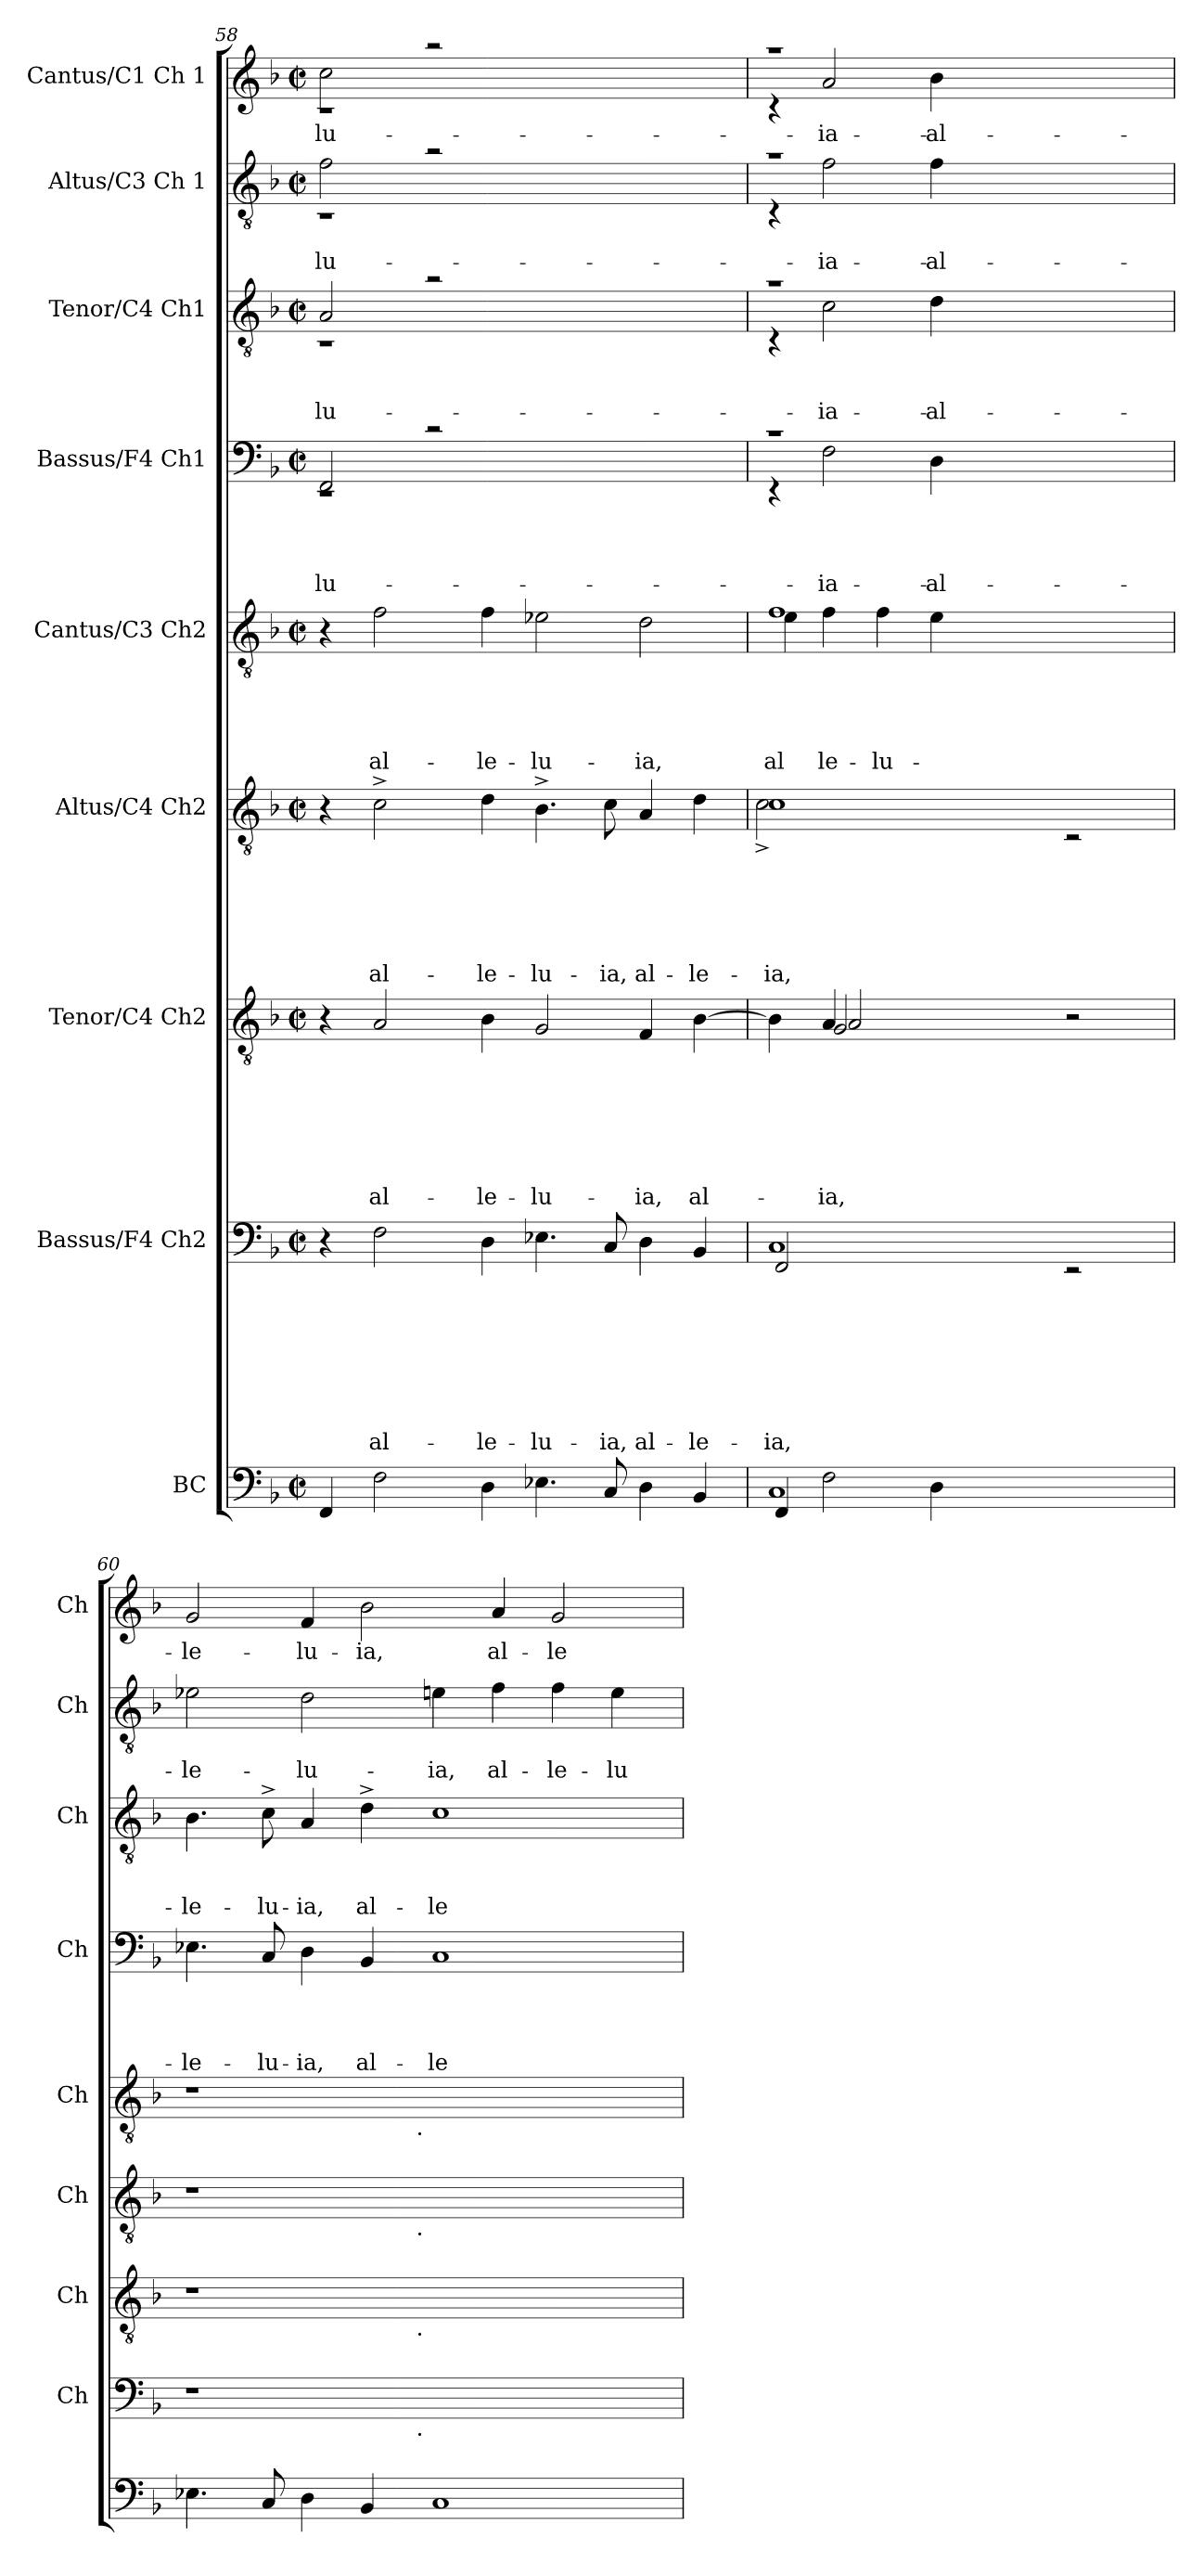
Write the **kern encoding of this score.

**kern	**kern	**text	**text	**text	**text	**text	**text	**text	**text	**kern	**text	**text	**text	**text	**text	**text	**text	**kern	**text	**text	**text	**text	**text	**text	**kern	**text	**text	**text	**text	**text	**kern	**text	**text	**text	**text	**kern	**text	**text	**text	**kern	**text	**text	**kern	**text
*part9	*part8	*part8	*part8	*part8	*part8	*part8	*part8	*part8	*part8	*part7	*part7	*part7	*part7	*part7	*part7	*part7	*part7	*part6	*part6	*part6	*part6	*part6	*part6	*part6	*part5	*part5	*part5	*part5	*part5	*part5	*part4	*part4	*part4	*part4	*part4	*part3	*part3	*part3	*part3	*part2	*part2	*part2	*part1	*part1
*staff9	*staff8	*staff8	*staff8	*staff8	*staff8	*staff8	*staff8	*staff8	*staff8	*staff7	*staff7	*staff7	*staff7	*staff7	*staff7	*staff7	*staff7	*staff6	*staff6	*staff6	*staff6	*staff6	*staff6	*staff6	*staff5	*staff5	*staff5	*staff5	*staff5	*staff5	*staff4	*staff4	*staff4	*staff4	*staff4	*staff3	*staff3	*staff3	*staff3	*staff2	*staff2	*staff2	*staff1	*staff1
*I"BC	*I"Bassus/F4 Ch2	*	*	*	*	*	*	*	*	*I"Tenor/C4 Ch2	*	*	*	*	*	*	*	*I"Altus/C4 Ch2	*	*	*	*	*	*	*I"Cantus/C3 Ch2	*	*	*	*	*	*I"Bassus/F4 Ch1	*	*	*	*	*I"Tenor/C4 Ch1	*	*	*	*I"Altus/C3 Ch 1	*	*	*I"Cantus/C1 Ch 1	*
*	*I'Ch	*	*	*	*	*	*	*	*	*I'Ch	*	*	*	*	*	*	*	*I'Ch	*	*	*	*	*	*	*I'Ch	*	*	*	*	*	*I'Ch	*	*	*	*	*I'Ch	*	*	*	*I'Ch	*	*	*I'Ch	*
!!LO:PB:g=z
*clefF4	*clefF4	*	*	*	*	*	*	*	*	*clefGv2	*	*	*	*	*	*	*	*clefGv2	*	*	*	*	*	*	*clefGv2	*	*	*	*	*	*clefF4	*	*	*	*	*clefGv2	*	*	*	*clefGv2	*	*	*clefG2	*
*k[b-]	*k[b-]	*	*	*	*	*	*	*	*	*k[b-]	*	*	*	*	*	*	*	*k[b-]	*	*	*	*	*	*	*k[b-]	*	*	*	*	*	*k[b-]	*	*	*	*	*k[b-]	*	*	*	*k[b-]	*	*	*k[b-]	*
*F:	*F:	*	*	*	*	*	*	*	*	*F:	*	*	*	*	*	*	*	*F:	*	*	*	*	*	*	*F:	*	*	*	*	*	*F:	*	*	*	*	*F:	*	*	*	*F:	*	*	*F:	*
*M2/2	*M2/2	*	*	*	*	*	*	*	*	*M2/2	*	*	*	*	*	*	*	*M2/2	*	*	*	*	*	*	*M2/2	*	*	*	*	*	*M2/2	*	*	*	*	*M2/2	*	*	*	*M2/2	*	*	*M2/2	*
*met(c|)	*met(c|)	*	*	*	*	*	*	*	*	*met(c|)	*	*	*	*	*	*	*	*met(c|)	*	*	*	*	*	*	*met(c|)	*	*	*	*	*	*met(c|)	*	*	*	*	*met(c|)	*	*	*	*met(c|)	*	*	*met(c|)	*
=58	=58	=58	=58	=58	=58	=58	=58	=58	=58	=58	=58	=58	=58	=58	=58	=58	=58	=58	=58	=58	=58	=58	=58	=58	=58	=58	=58	=58	=58	=58	=58	=58	=58	=58	=58	=58	=58	=58	=58	=58	=58	=58	=58	=58
*	*	*	*	*	*	*	*	*	*	*	*	*	*	*	*	*	*	*	*	*	*	*	*	*	*	*	*	*	*	*	*^	*	*	*	*	*^	*	*	*	*^	*	*	*^	*
!	!	!	!	!	!	!	!	!	!	!	!	!	!	!	!	!	!	!	!	!	!	!	!	!	!	!	!	!	!	!	!	!LO:N:vis=1	!	!	!	!LO:LY:b	!	!LO:N:vis=1	!	!	!LO:LY:b	!	!LO:N:vis=1	!	!LO:LY:b	!	!LO:N:vis=1	!LO:LY:b
4FF/	4r	.	.	.	.	.	.	.	.	4r	.	.	.	.	.	.	.	4r	.	.	.	.	.	.	4r	.	.	.	.	.	2FF/	0rEE	.	.	.	-lu-	2A/	0rC	.	.	-lu-	2f\	0rC	.	-lu-	2cc\	0rc	-lu-
!	!	!	!	!	!	!	!	!	!LO:LY:b	!	!	!	!	!	!	!	!LO:LY:b	!	!	!	!	!	!	!LO:LY:b	!	!	!	!	!	!LO:LY:b	!	!	!	!	!	!	!	!	!	!	!	!	!	!	!	!	!	!
2F\	2F\	.	.	.	.	.	.	.	al-	2A/	.	.	.	.	.	.	al-	2c^>\	.	.	.	.	.	al-	2f\	.	.	.	.	al-	.	.	.	.	.	.	.	.	.	.	.	.	.	.	.	.	.	.
.	.	.	.	.	.	.	.	.	.	.	.	.	.	.	.	.	.	.	.	.	.	.	.	.	.	.	.	.	.	.	2rc	.	.	.	.	.	2ra	.	.	.	.	2ra	.	.	.	2raa	.	.
!	!	!	!	!	!	!	!	!	!LO:LY:b	!	!	!	!	!	!	!	!LO:LY:b	!	!	!	!	!	!	!LO:LY:b	!	!	!	!	!	!LO:LY:b	!	!	!	!	!	!	!	!	!	!	!	!	!	!	!	!	!	!
4D\	4D\	.	.	.	.	.	.	.	-le-	4B-\	.	.	.	.	.	.	-le-	4d\	.	.	.	.	.	-le-	4f\	.	.	.	.	-le-	.	.	.	.	.	.	.	.	.	.	.	.	.	.	.	.	.	.
!	!	!	!	!	!	!	!	!	!LO:LY:b	!	!	!	!	!	!	!	!LO:LY:b	!	!	!	!	!	!	!LO:LY:b	!	!	!	!	!	!LO:LY:b	!	!	!	!	!	!	!	!	!	!	!	!	!	!	!	!	!	!
4.E-X\	4.E-X\	.	.	.	.	.	.	.	-lu-	2G/	.	.	.	.	.	.	-lu-	4.B-^>\	.	.	.	.	.	-lu-	2e-X\	.	.	.	.	-lu-	1ryy	.	.	.	.	.	1ryy	.	.	.	.	1ryy	.	.	.	1ryy	.	.
!	!	!	!	!	!	!	!	!	!LO:LY:b	!	!	!	!	!	!	!	!	!	!	!	!	!	!	!LO:LY:b	!	!	!	!	!	!	!	!	!	!	!	!	!	!	!	!	!	!	!	!	!	!	!	!
8C/	8C/	.	.	.	.	.	.	.	-ia,	.	.	.	.	.	.	.	.	8c\	.	.	.	.	.	-ia,	.	.	.	.	.	.	.	.	.	.	.	.	.	.	.	.	.	.	.	.	.	.	.	.
!	!	!	!	!	!	!	!	!	!LO:LY:b	!	!	!	!	!	!	!	!LO:LY:b	!	!	!	!	!	!	!LO:LY:b	!	!	!	!	!	!LO:LY:b	!	!	!	!	!	!	!	!	!	!	!	!	!	!	!	!	!	!
4D\	4D\	.	.	.	.	.	.	.	al-	4F/	.	.	.	.	.	.	-ia,	4A/	.	.	.	.	.	al-	2d\	.	.	.	.	-ia,	.	.	.	.	.	.	.	.	.	.	.	.	.	.	.	.	.	.
!	!	!	!	!	!	!	!	!	!LO:LY:b	!	!	!	!	!	!	!	!LO:LY:b	!	!	!	!	!	!	!LO:LY:b	!	!	!	!	!	!	!	!	!	!	!	!	!	!	!	!	!	!	!	!	!	!	!	!
4BB-/	4BB-/	.	.	.	.	.	.	.	-le-	[>4B-\	.	.	.	.	.	.	al-	4d\	.	.	.	.	.	-le-	.	.	.	.	.	.	.	.	.	.	.	.	.	.	.	.	.	.	.	.	.	.	.	.
=59	=59	=59	=59	=59	=59	=59	=59	=59	=59	=59	=59	=59	=59	=59	=59	=59	=59	=59	=59	=59	=59	=59	=59	=59	=59	=59	=59	=59	=59	=59	=59	=59	=59	=59	=59	=59	=59	=59	=59	=59	=59	=59	=59	=59	=59	=59	=59	=59
*^	*	*	*	*	*	*	*	*	*	*	*	*	*	*	*	*	*	*	*	*	*	*	*	*	*	*	*	*	*	*	*	*	*	*	*	*	*	*	*	*	*	*	*	*	*	*	*	*
!	!	!	!	!	!	!	!	!	!	!LO:LY:b	!	!	!	!	!	!	!	!	!	!	!	!	!	!	!	!	!	!	!	!	!	!	!	!	!	!	!	!	!	!	!	!	!	!	!	!	!	!	!
*	*	*^	*	*	*	*	*	*	*	*	*	*	*	*	*	*	*	*	*	*	*	*	*	*	*	*	*	*	*	*	*	*	*	*	*	*	*	*	*	*	*	*	*	*	*	*	*	*	*
!	!	!	!	!	!	!	!	!	!	!	!LO:LY:b	!	!	!	!	!	!	!	!	!	!	!	!	!	!	!LO:LY:b	!	!	!	!	!	!	!	!	!	!	!	!	!	!	!	!	!	!	!	!	!	!	!	!
*	*	*	*	*	*	*	*	*	*	*	*	*^	*	*	*	*	*	*	*	*^	*	*	*	*	*	*	*	*	*	*	*	*	*	*	*	*	*	*	*	*	*	*	*	*	*	*	*	*	*	*
*	*	*	*	*	*	*	*	*	*	*	*	*	*^	*	*	*	*	*	*	*	*	*	*	*	*	*	*	*	*	*	*	*	*	*	*	*	*	*	*	*	*	*	*	*	*	*	*	*	*	*	*	*
!	!	!	!	!	!	!	!	!	!	!	!	!	!	!	!	!	!	!	!	!	!	!	!	!	!	!	!	!	!LO:LY:b	!	!	!	!	!	!LO:LY:b	!	!	!	!	!	!	!	!	!	!	!	!	!	!	!	!	!	!
*	*	*	*	*	*	*	*	*	*	*	*	*	*	*	*	*	*	*	*	*	*	*	*	*	*	*	*	*	*	*^	*	*	*	*	*	*	*	*	*	*	*	*	*	*	*	*	*	*	*	*	*	*	*
!	!	!	!	!	!	!	!	!	!	!	!	!	!	!	!	!	!	!	!	!	!	!	!	!	!	!	!	!	!	!	!	!	!	!	!	!LO:LY:b	!	!	!	!	!	!	!	!	!	!	!	!	!	!	!	!	!	!
1C	4FF/	1C	2FF/	.	.	.	.	.	.	.	-ia,	4B-\]	4ryy	4ryy	.	.	.	.	.	.	.	1c	2c^<\	.	.	.	.	.	-ia,	1f	4e\	.	.	.	.	al-	1rc	4rEE	.	.	.	.	1ra	4rC	.	.	.	1ra	4rC	.	.	1raa	4rc	.
!	!	!	!	!	!	!	!	!	!	!	!	!	!	!	!	!	!	!	!	!	!LO:LY:b	!	!	!	!	!	!	!	!	!	!	!	!	!	!	!	!	!	!	!	!	!	!	!	!	!	!	!	!	!	!	!	!	!
!	!	!	!	!	!	!	!	!	!	!	!	!	!	!	!	!	!	!	!	!	!LO:LY:b	!	!	!	!	!	!	!	!	!	!	!	!	!	!	!	!	!	!	!	!	!	!	!	!	!	!	!	!	!	!	!	!	!
!	!	!	!	!	!	!	!	!	!	!	!	!	!	!	!	!	!	!	!	!	!LO:LY:b	!	!	!	!	!	!	!	!	!	!	!	!	!	!	!LO:LY:b	!	!	!	!	!	!LO:LY:b	!	!	!	!	!LO:LY:b	!	!	!	!LO:LY:b	!	!	!LO:LY:b
.	2F\	.	.	.	.	.	.	.	.	.	.	4A/	2G/	2A/	.	.	.	.	.	.	-ia,	.	.	.	.	.	.	.	.	.	4f\	.	.	.	.	-le-	.	2F\	.	.	.	-ia	.	2c\	.	.	-ia	.	2f\	.	-ia	.	2a/	-ia
!	!	!	!	!	!	!	!	!	!	!	!	!	!	!	!	!	!	!	!	!	!	!	!	!	!	!	!	!	!	!	!	!	!	!	!	!LO:LY:b	!	!	!	!	!	!	!	!	!	!	!	!	!	!	!	!	!	!
.	.	.	1ryy	.	.	.	.	.	.	.	.	1.ryy	.	.	.	.	.	.	.	.	.	.	1ryy	.	.	.	.	.	.	.	4f\	.	.	.	.	-lu-	.	.	.	.	.	.	.	.	.	.	.	.	.	.	.	.	.	.
!	!	!	!	!	!	!	!	!	!	!	!	!	!	!	!	!	!	!	!	!	!	!	!	!	!	!	!	!	!	!	!	!	!	!	!	!	!	!	!	!	!	!LO:LY:b	!	!	!	!	!LO:LY:b	!	!	!	!LO:LY:b	!	!	!LO:LY:b
.	4D\	.	.	.	.	.	.	.	.	.	.	.	1ryy	2.ryy	.	.	.	.	.	.	.	.	.	.	.	.	.	.	.	.	4e\	.	.	.	.	.	.	4D\	.	.	.	al-	.	4d\	.	.	al-	.	4f\	.	al-	.	4b-\	al-
1ryy	1ryy	1ryy	.	.	.	.	.	.	.	.	.	.	.	.	.	.	.	.	.	.	.	1ryy	.	.	.	.	.	.	.	1ryy	1ryy	.	.	.	.	.	1ryy	1ryy	.	.	.	.	1ryy	1ryy	.	.	.	1ryy	1ryy	.	.	1ryy	1ryy	.
.	.	.	2rEE	.	.	.	.	.	.	.	.	.	.	2r	.	.	.	.	.	.	.	.	2rC	.	.	.	.	.	.	.	.	.	.	.	.	.	.	.	.	.	.	.	.	.	.	.	.	.	.	.	.	.	.	.
.	.	.	.	.	.	.	.	.	.	.	.	.	4ryy	.	.	.	.	.	.	.	.	.	.	.	.	.	.	.	.	.	.	.	.	.	.	.	.	.	.	.	.	.	.	.	.	.	.	.	.	.	.	.	.	.
*	*	*	*	*	*	*	*	*	*	*	*	*	*	*	*	*	*	*	*	*	*	*	*	*	*	*	*	*	*	*	*	*	*	*	*	*	*v	*v	*	*	*	*	*	*	*	*	*	*v	*v	*	*	*v	*v	*
*v	*v	*	*	*	*	*	*	*	*	*	*	*	*v	*v	*	*	*	*	*	*	*	*	*	*	*	*	*	*	*	*	*	*	*	*	*	*	*	*	*	*	*	*v	*v	*	*	*	*	*	*	*	*
=60	=60	=60	=60	=60	=60	=60	=60	=60	=60	=60	=60	=60	=60	=60	=60	=60	=60	=60	=60	=60	=60	=60	=60	=60	=60	=60	=60	=60	=60	=60	=60	=60	=60	=60	=60	=60	=60	=60	=60	=60	=60	=60	=60	=60	=60	=60	=60	=60
!	!	!	!	!	!	!	!	!	!	!	!	!	!	!	!	!	!	!	!	!	!	!	!	!	!	!	!	!	!	!	!	!	!	!	!	!	!	!	!LO:LY:b	!	!	!	!LO:LY:b	!	!	!LO:LY:b	!	!LO:LY:b
4.E-X\	1r	2ryy	.	.	.	.	.	.	.	.	1r	2ryy	.	.	.	.	.	.	.	1r	2ryy	.	.	.	.	.	.	1r	2ryy	.	.	.	.	.	4.E-X\	.	.	.	-le-	4.B-\	.	.	-le-	2e-X\	.	-le-	2g/	-le-
!	!	!	!	!	!	!	!	!	!	!	!	!	!	!	!	!	!	!	!	!	!	!	!	!	!	!	!	!	!	!	!	!	!	!	!	!	!	!	!LO:LY:b	!	!	!	!LO:LY:b	!	!	!	!	!
8C/	.	.	.	.	.	.	.	.	.	.	.	.	.	.	.	.	.	.	.	.	.	.	.	.	.	.	.	.	.	.	.	.	.	.	8C/	.	.	.	-lu-	8c^>\	.	.	-lu-	.	.	.	.	.
!	!	!	!	!	!	!	!	!	!	!	!	!	!	!	!	!	!	!	!	!	!	!	!	!	!	!	!	!	!	!	!	!	!	!	!	!	!	!	!LO:LY:b	!	!	!	!LO:LY:b	!	!	!LO:LY:b	!	!LO:LY:b
4D\	.	4...ryy	.	.	.	.	.	.	.	.	.	4...ryy	.	.	.	.	.	.	.	.	4...ryy	.	.	.	.	.	.	.	4...ryy	.	.	.	.	.	4D\	.	.	.	-ia,	4A/	.	.	-ia,	2d\	.	-lu-	4f/	-lu-
!	!	!	!	!	!	!	!	!	!	!	!	!	!	!	!	!	!	!	!	!	!	!	!	!	!	!	!	!	!	!	!	!	!	!	!	!	!	!	!LO:LY:b	!	!	!	!LO:LY:b	!	!	!	!	!LO:LY:b
4BB-/	.	.	.	.	.	.	.	.	.	.	.	.	.	.	.	.	.	.	.	.	.	.	.	.	.	.	.	.	.	.	.	.	.	.	4BB-/	.	.	.	al-	4d^>\	.	.	al-	.	.	.	2b-\	-ia,
!	!	!	!	!	!	!	!	!	!	!	!	!	!	!	!	!	!	!	!	!	!	!	!	!	!	!	!	!	!LO:TX:b:t=.	!	!	!	!	!	!	!	!	!	!	!	!	!	!	!	!	!	!	!
!	!	!	!	!	!	!	!	!	!	!	!	!	!	!	!	!	!	!	!	!	!LO:TX:b:t=.	!	!	!	!	!	!	!	!	!	!	!	!	!	!	!	!	!	!	!	!	!	!	!	!	!	!	!
!	!	!	!	!	!	!	!	!	!	!	!	!LO:TX:b:t=.	!	!	!	!	!	!	!	!	!	!	!	!	!	!	!	!	!	!	!	!	!	!	!	!	!	!	!	!	!	!	!	!	!	!	!	!
!	!	!LO:TX:b:t=.	!	!	!	!	!	!	!	!	!	!	!	!	!	!	!	!	!	!	!	!	!	!	!	!	!	!	!	!	!	!	!	!	!	!	!	!	!	!	!	!	!	!	!	!	!	!
.	.	1ryy	.	.	.	.	.	.	.	.	.	1ryy	.	.	.	.	.	.	.	.	1ryy	.	.	.	.	.	.	.	1ryy	.	.	.	.	.	.	.	.	.	.	.	.	.	.	.	.	.	.	.
!	!	!	!	!	!	!	!	!	!	!	!	!	!	!	!	!	!	!	!	!	!	!	!	!	!	!	!	!	!	!	!	!	!	!	!	!	!	!	!LO:LY:b	!	!	!	!LO:LY:b	!	!	!LO:LY:b	!	!
1C	1ryy	.	.	.	.	.	.	.	.	.	1ryy	.	.	.	.	.	.	.	.	1ryy	.	.	.	.	.	.	.	1ryy	.	.	.	.	.	.	1C	.	.	.	-le-	1c	.	.	-le-	4en\	.	-ia,	.	.
!	!	!	!	!	!	!	!	!	!	!	!	!	!	!	!	!	!	!	!	!	!	!	!	!	!	!	!	!	!	!	!	!	!	!	!	!	!	!	!	!	!	!	!	!	!	!LO:LY:b	!	!LO:LY:b
.	.	.	.	.	.	.	.	.	.	.	.	.	.	.	.	.	.	.	.	.	.	.	.	.	.	.	.	.	.	.	.	.	.	.	.	.	.	.	.	.	.	.	.	4f\	.	al-	4a/	al-
!	!	!	!	!	!	!	!	!	!	!	!	!	!	!	!	!	!	!	!	!	!	!	!	!	!	!	!	!	!	!	!	!	!	!	!	!	!	!	!	!	!	!	!	!	!	!LO:LY:b	!	!LO:LY:b
.	.	.	.	.	.	.	.	.	.	.	.	.	.	.	.	.	.	.	.	.	.	.	.	.	.	.	.	.	.	.	.	.	.	.	.	.	.	.	.	.	.	.	.	4f\	.	-le-	2g/	-le-
!	!	!	!	!	!	!	!	!	!	!	!	!	!	!	!	!	!	!	!	!	!	!	!	!	!	!	!	!	!	!	!	!	!	!	!	!	!	!	!	!	!	!	!	!	!	!LO:LY:b	!	!
.	.	.	.	.	.	.	.	.	.	.	.	.	.	.	.	.	.	.	.	.	.	.	.	.	.	.	.	.	.	.	.	.	.	.	.	.	.	.	.	.	.	.	.	4e\	.	-lu-	.	.
.	.	32ryy	.	.	.	.	.	.	.	.	.	32ryy	.	.	.	.	.	.	.	.	32ryy	.	.	.	.	.	.	.	32ryy	.	.	.	.	.	.	.	.	.	.	.	.	.	.	.	.	.	.	.
*	*v	*v	*	*	*	*	*	*	*	*	*	*	*	*	*	*	*	*	*	*v	*v	*	*	*	*	*	*	*v	*v	*	*	*	*	*	*	*	*	*	*	*	*	*	*	*	*	*	*	*
*	*	*	*	*	*	*	*	*	*	*v	*v	*	*	*	*	*	*	*	*	*	*	*	*	*	*	*	*	*	*	*	*	*	*	*	*	*	*	*	*	*	*	*	*	*	*
=	=	=	=	=	=	=	=	=	=	=	=	=	=	=	=	=	=	=	=	=	=	=	=	=	=	=	=	=	=	=	=	=	=	=	=	=	=	=	=	=	=	=	=	=
*-	*-	*-	*-	*-	*-	*-	*-	*-	*-	*-	*-	*-	*-	*-	*-	*-	*-	*-	*-	*-	*-	*-	*-	*-	*-	*-	*-	*-	*-	*-	*-	*-	*-	*-	*-	*-	*-	*-	*-	*-	*-	*-	*-	*-
